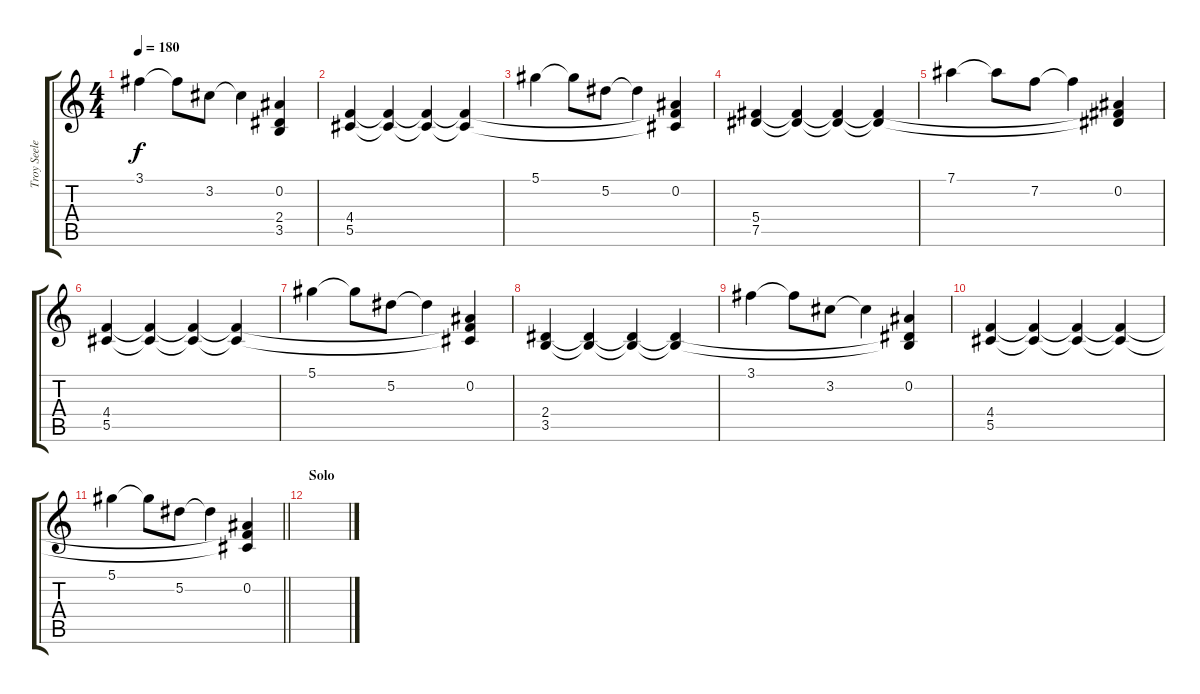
\track ("Troy Seele" "Troy Seele") {instrument overdrivenguitar}
\staff {score tabs}
\tuning (Eb4 Bb3 Gb3 Db3 Ab2 Eb2) {hide}
\ts (4 4)
\tempo 180
\clef g2
\ks c
3.1.4{dy f} 3.1{t}.8 3.2.8 3.2{t}.4 (0.2 2.4{t} 3.5{t}).4 |
(4.4 5.5).4 (4.4{t} 5.5{t}).4 (4.4{t} 5.5{t}).4 (4.4{t} 5.5{t}).4 |
5.1.4 5.1{t}.8 5.2.8 5.2{t}.4 (0.2 4.4{t} 5.5{t}).4 |
(5.4 7.5).4 (5.4{t} 7.5{t}).4 (5.4{t} 7.5{t}).4 (5.4{t} 7.5{t}).4 |
7.1.4 7.1{t}.8 7.2.8 7.2{t}.4 (0.2 5.4{t} 7.5{t}).4 |
(4.4 5.5).4 (4.4{t} 5.5{t}).4 (4.4{t} 5.5{t}).4 (4.4{t} 5.5{t}).4 |
5.1.4 5.1{t}.8 5.2.8 5.2{t}.4 (0.2 4.4{t} 5.5{t}).4 |
(2.4 3.5).4 (2.4{t} 3.5{t}).4 (2.4{t} 3.5{t}).4 (2.4{t} 3.5{t}).4 |
3.1.4 3.1{t}.8 3.2.8 3.2{t}.4 (0.2 2.4{t} 3.5{t}).4 |
(4.4 5.5).4 (4.4{t} 5.5{t}).4 (4.4{t} 5.5{t}).4 (4.4{t} 5.5{t}).4 |
\barLineRight lightlight
5.1.4 5.1{t}.8 5.2.8 5.2{t}.4 (0.2 4.4{t} 5.5{t}).4 |
\section ("" "Solo")
